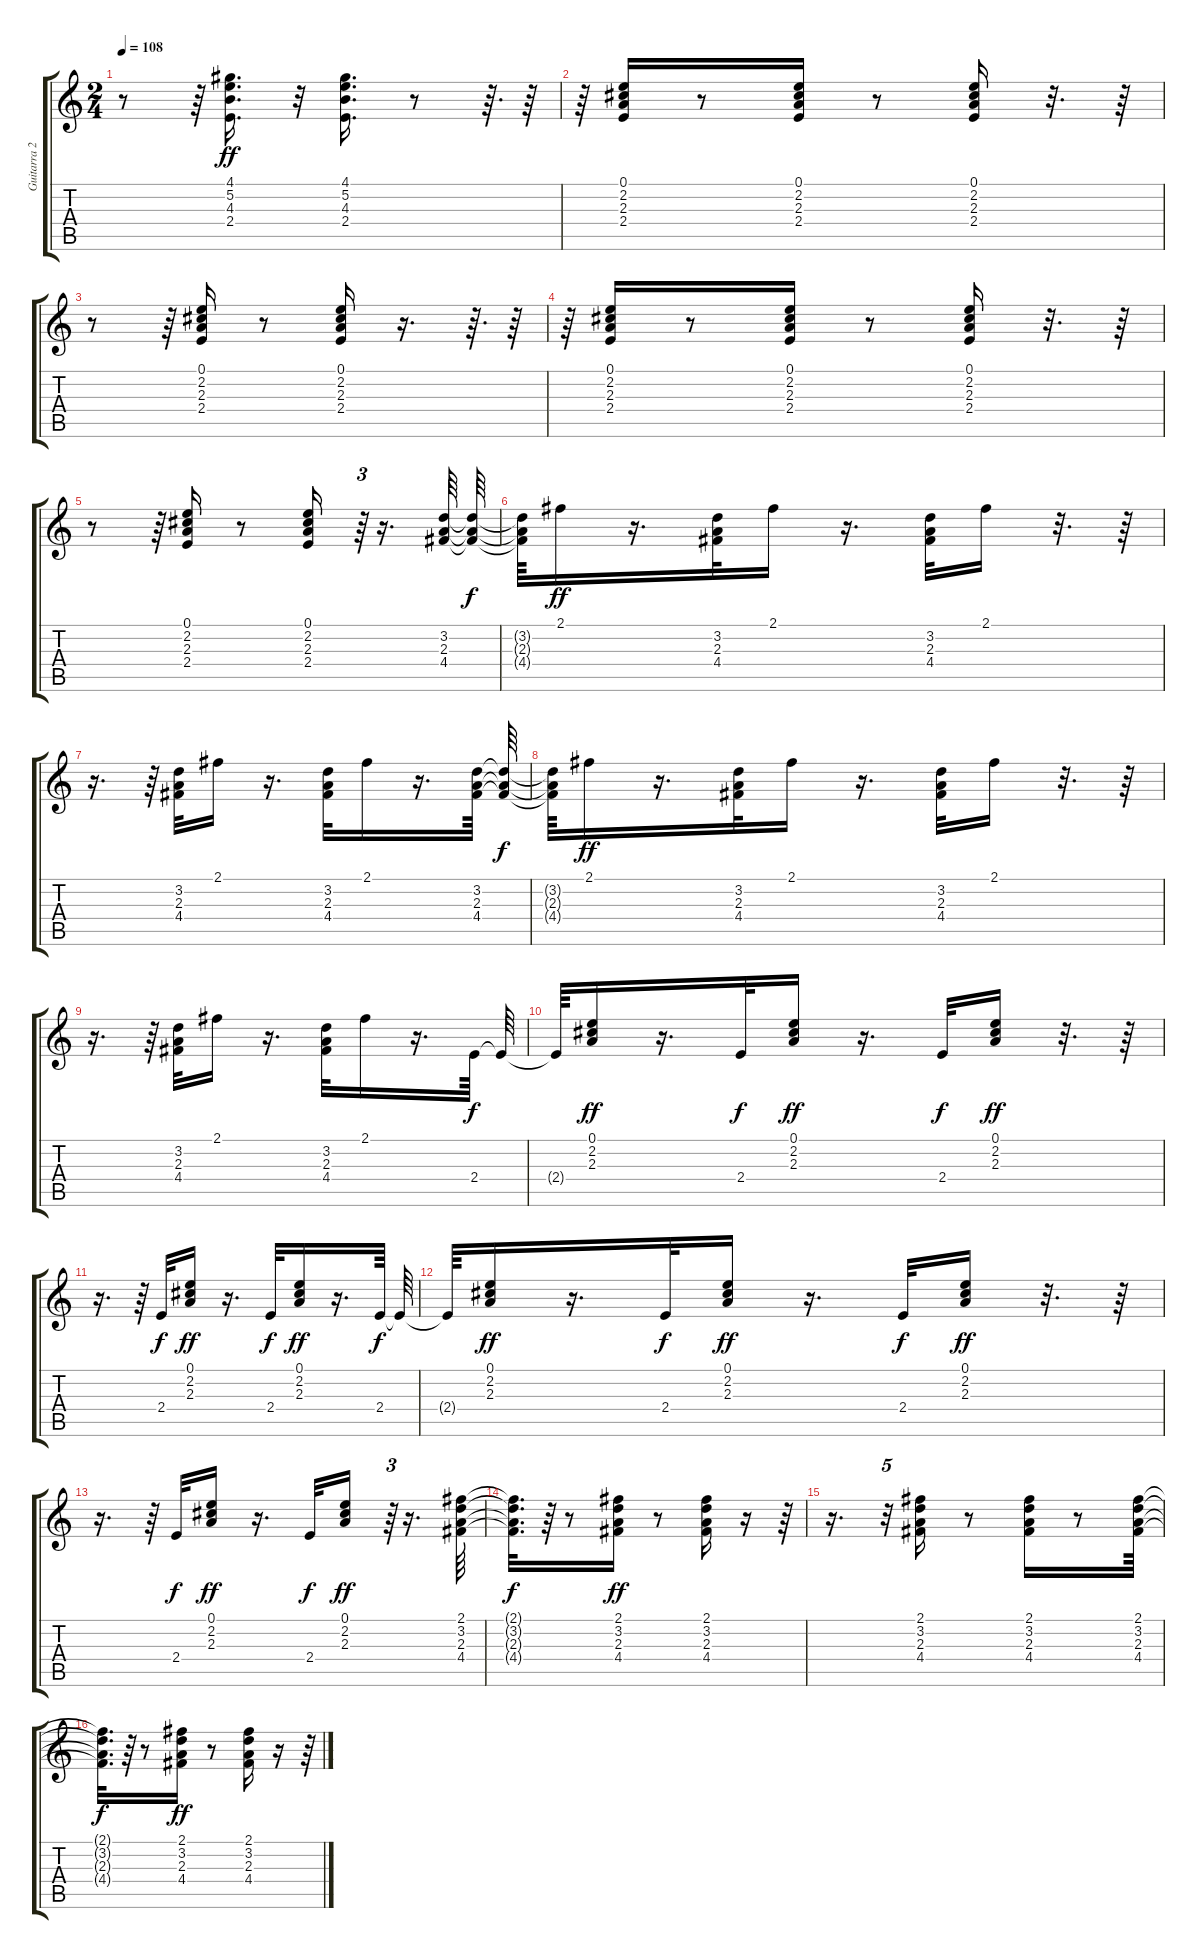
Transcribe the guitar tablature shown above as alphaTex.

\track ("Guitarra 2" "Guitarra 2") {instrument acousticguitarnylon}
\staff {score tabs}
\tuning (E4 B3 G3 D3 A2 E2) {hide}
\ts (2 4)
\tempo 108
\clef g2
\ks c
r.8{dy ff} r.64 (4.1 5.2 4.3 2.4).16{d} r.32 (4.1 5.2 4.3 2.4).16{d} r.8 r.64{d} r.64 |
r.64 (0.1 2.2 2.3 2.4).16 r.8 (0.1 2.2 2.3 2.4).16 r.8 (0.1 2.2 2.3 2.4).16 r.32{d} r.64 |
r.8 r.64 (0.1 2.2 2.3 2.4).16 r.8 (0.1 2.2 2.3 2.4).16 r.16{d} r.64{d} r.64 |
r.64 (0.1 2.2 2.3 2.4).16 r.8 (0.1 2.2 2.3 2.4).16 r.8 (0.1 2.2 2.3 2.4).16 r.32{d} r.64 |
r.8 r.64 (0.1 2.2 2.3 2.4).16 r.8 (0.1 2.2 2.3 2.4).16 r.64{tu (3 2)} r.16{d} (3.2 2.3 4.4).64 (3.2{t} 2.3{t} 4.4{t}).64{dy f} |
(3.2{t} 2.3{t} 4.4{t}).64 2.1.16{dy ff} r.16{d} (3.2 2.3 4.4).32 2.1.16 r.16{d} (3.2 2.3 4.4).32 2.1.16 r.32{d} r.64 |
r.16{d} r.64 (3.2 2.3 4.4).32 2.1.16 r.16{d} (3.2 2.3 4.4).32 2.1.16 r.16{d} (3.2 2.3 4.4).64 (3.2{t} 2.3{t} 4.4{t}).64{dy f} |
(3.2{t} 2.3{t} 4.4{t}).64 2.1.16{dy ff} r.16{d} (3.2 2.3 4.4).32 2.1.16 r.16{d} (3.2 2.3 4.4).32 2.1.16 r.32{d} r.64 |
r.16{d} r.64 (3.2 2.3 4.4).32 2.1.16 r.16{d} (3.2 2.3 4.4).32 2.1.16 r.16{d} 2.4.64{dy f} 2.4{t}.64 |
2.4{t}.64 (0.1 2.2 2.3).16{dy ff} r.16{d} 2.4.32{dy f} (0.1 2.2 2.3).16{dy ff} r.16{d} 2.4.32{dy f} (0.1 2.2 2.3).16{dy ff} r.32{d} r.64 |
r.16{d} r.64 2.4.32{dy f} (0.1 2.2 2.3).16{dy ff} r.16{d} 2.4.32{dy f} (0.1 2.2 2.3).16{dy ff} r.16{d} 2.4.64{dy f} 2.4{t}.64 |
2.4{t}.64 (0.1 2.2 2.3).16{dy ff} r.16{d} 2.4.32{dy f} (0.1 2.2 2.3).16{dy ff} r.16{d} 2.4.32{dy f} (0.1 2.2 2.3).16{dy ff} r.32{d} r.64 |
r.16{d} r.64 2.4.32{dy f} (0.1 2.2 2.3).16{dy ff} r.16{d} 2.4.32{dy f} (0.1 2.2 2.3).16{dy ff} r.64{tu (3 2)} r.16{d} (2.1 3.2 2.3 4.4).64 |
(2.1{t} 3.2{t} 2.3{t} 4.4{t}).32{d dy f} r.64 r.8 (2.1 3.2 2.3 4.4).16{dy ff} r.8 (2.1 3.2 2.3 4.4).16 r.16 r.64 |
r.16{d} r.32{tu (5 4)} (2.1 3.2 2.3 4.4).16 r.8 (2.1 3.2 2.3 4.4).16 r.8 (2.1 3.2 2.3 4.4).64 |
(2.1{t} 3.2{t} 2.3{t} 4.4{t}).32{d dy f} r.64 r.8 (2.1 3.2 2.3 4.4).16{dy ff} r.8 (2.1 3.2 2.3 4.4).16 r.16 r.64
